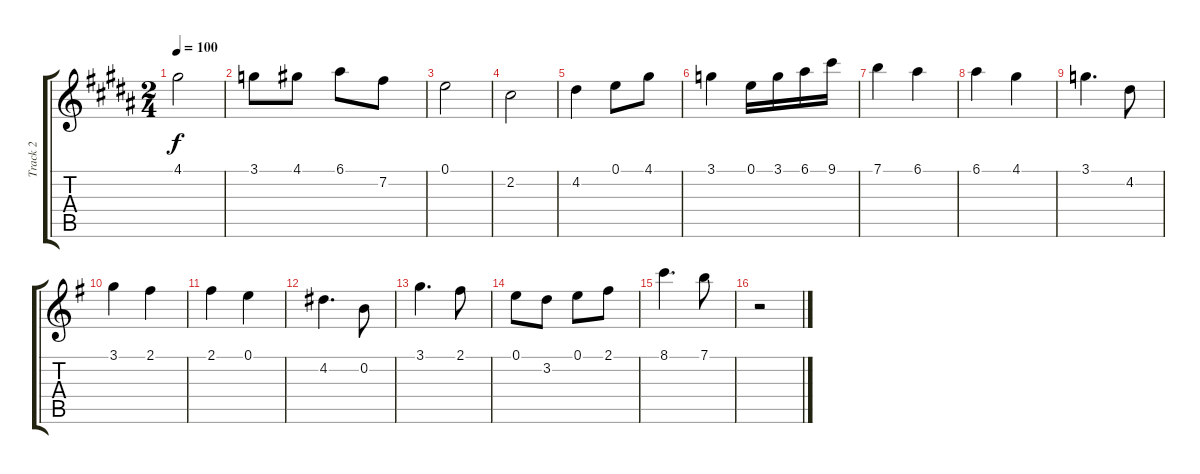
\track ("Track 2" "Track 2") {instrument acousticguitarnylon}
\staff {score tabs}
\tuning (E4 B3 G3 D3 A2 E2) {hide}
\ts (2 4)
\tempo 100
\clef g2
\ks b
4.1.2{dy f} |
3.1.8 4.1.8 6.1.8 7.2.8 |
0.1.2 |
2.2.2 |
4.2.4 0.1.8 4.1.8 |
3.1.4 0.1.16 3.1.16 6.1.16 9.1.16 |
7.1.4 6.1.4 |
6.1.4 4.1.4 |
3.1.4{d} 4.2.8 |
\ks g
3.1.4 2.1.4 |
2.1.4 0.1.4 |
4.2.4{d} 0.2.8 |
3.1.4{d} 2.1.8 |
0.1.8 3.2.8 0.1.8 2.1.8 |
8.1.4{d} 7.1.8 |
r.2
